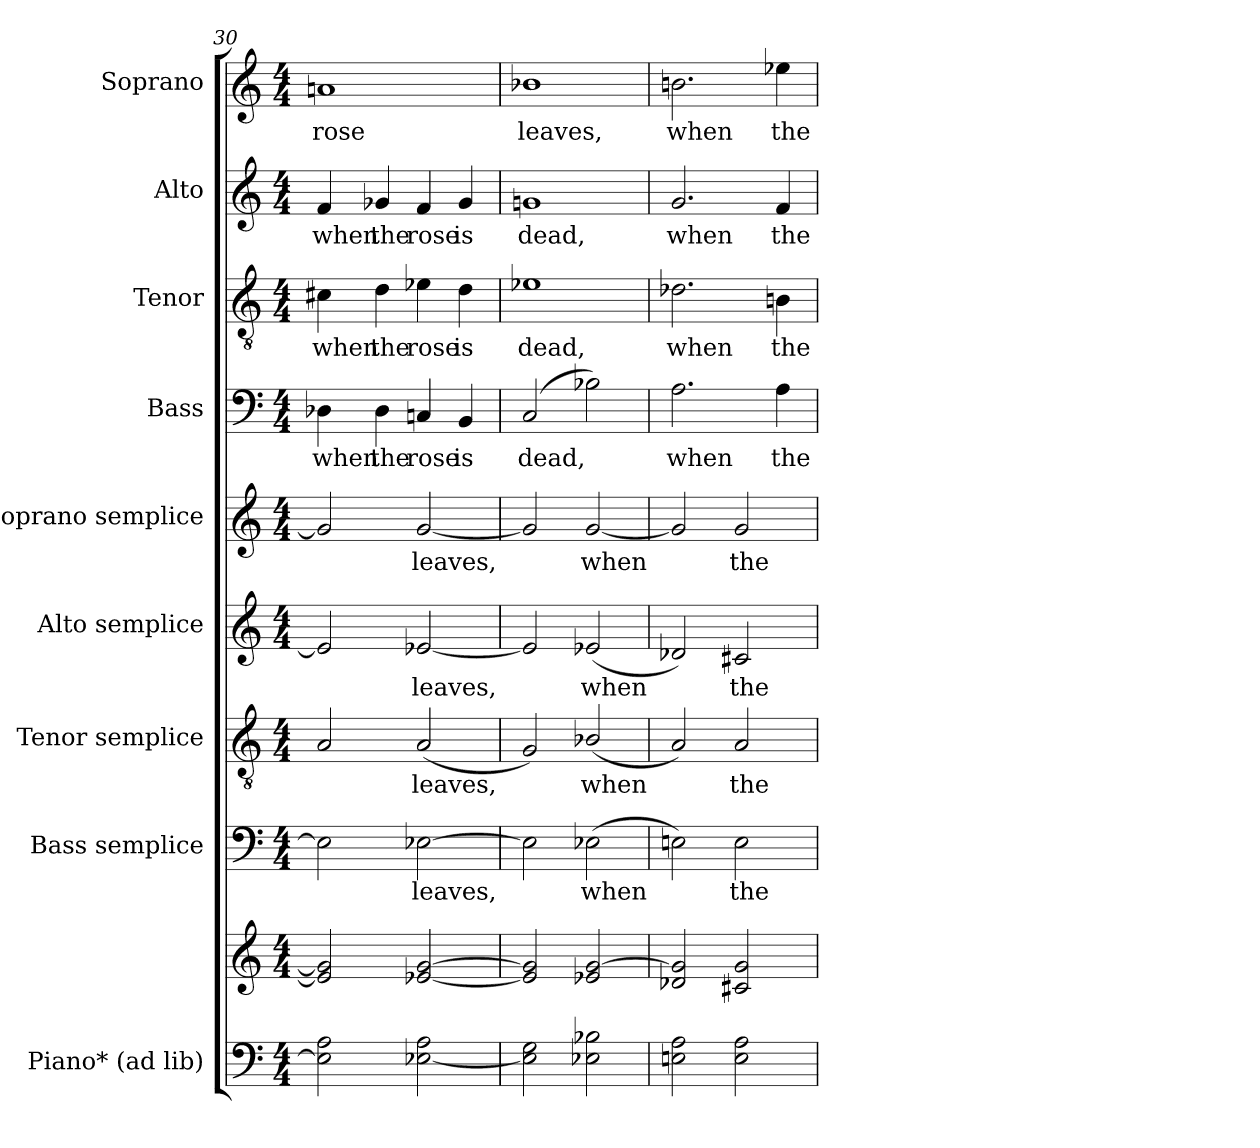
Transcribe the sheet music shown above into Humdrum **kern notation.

**kern	**kern	**kern	**text	**kern	**text	**kern	**text	**kern	**text	**kern	**text	**kern	**text	**kern	**text	**kern	**text
*part9	*part9	*part8	*part8	*part7	*part7	*part6	*part6	*part5	*part5	*part4	*part4	*part3	*part3	*part2	*part2	*part1	*part1
*staff10	*staff9	*staff8	*staff8	*staff7	*staff7	*staff6	*staff6	*staff5	*staff5	*staff4	*staff4	*staff3	*staff3	*staff2	*staff2	*staff1	*staff1
*I"Piano* (ad lib)	*	*I"Bass semplice	*	*I"Tenor semplice	*	*I"Alto semplice	*	*I"Soprano semplice	*	*I"Bass	*	*I"Tenor	*	*I"Alto	*	*I"Soprano	*
*	*	*I'B.	*	*I'T.	*	*I'A.	*	*I'S.	*	*I'B.	*	*I'T.	*	*I'A.	*	*I'S.	*
*clefF4	*clefG2	*clefF4	*	*clefGv2	*	*clefG2	*	*clefG2	*	*clefF4	*	*clefGv2	*	*clefG2	*	*clefG2	*
*	*	*	*	*ITrd7c12	*	*	*	*	*	*	*	*ITrd7c12	*	*	*	*	*
*k[]	*k[]	*k[]	*	*k[]	*	*k[]	*	*k[]	*	*k[]	*	*k[]	*	*k[]	*	*k[]	*
*C:	*C:	*C:	*	*C:	*	*C:	*	*C:	*	*C:	*	*C:	*	*C:	*	*C:	*
*M4/4	*M4/4	*M4/4	*	*M4/4	*	*M4/4	*	*M4/4	*	*M4/4	*	*M4/4	*	*M4/4	*	*M4/4	*
=30	=30	=30	=30	=30	=30	=30	=30	=30	=30	=30	=30	=30	=30	=30	=30	=30	=30
!	!	!	!	!	!	!	!	!	!	!	!LO:LY:b:color=#000000	!	!	!	!	!	!
!	!	!	!	!	!	!	!	!	!	!	!	!	!LO:LY:b:color=#000000	!	!	!	!
!	!	!	!	!	!	!	!	!	!	!	!	!	!	!	!LO:LY:b:color=#000000	!	!
!	!	!	!	!	!	!	!	!	!	!	!	!	!	!	!	!	!LO:LY:b:color=#000000
2E-i\] 2Ai	2e-i/] 2gi]	2E-i\]	.	2AAi/	.	2e-i/]	.	2gi/]	.	4D-Xi\	when	4C#Xi\	when	4fi/	when	1ani	rose
!	!	!	!	!	!	!	!	!	!	!	!LO:LY:b:color=#000000	!	!	!	!	!	!
!	!	!	!	!	!	!	!	!	!	!	!	!	!LO:LY:b:color=#000000	!	!	!	!
!	!	!	!	!	!	!	!	!	!	!	!	!	!	!	!LO:LY:b:color=#000000	!	!
.	.	.	.	.	.	.	.	.	.	4D-i\	the	4Di\	the	4g-Xi/	the	.	.
!	!	!	!LO:LY:b:color=#000000	!	!	!	!	!	!	!	!	!	!	!	!	!	!
!	!	!	!	!	!LO:LY:b:color=#000000	!	!	!	!	!	!	!	!	!	!	!	!
!	!	!	!	!	!	!	!LO:LY:b:color=#000000	!	!	!	!	!	!	!	!	!	!
!	!	!	!	!	!	!	!	!	!LO:LY:b:color=#000000	!	!	!	!	!	!	!	!
!	!	!	!	!	!	!	!	!	!	!	!LO:LY:b:color=#000000	!	!	!	!	!	!
!	!	!	!	!	!	!	!	!	!	!	!	!	!LO:LY:b:color=#000000	!	!	!	!
!	!	!	!	!	!	!	!	!	!	!	!	!	!	!	!LO:LY:b:color=#000000	!	!
[2E-Xi\ 2Ai	[2e-Xi/ [2gi	[2E-Xi\	leaves,	(2AAi/	leaves,	[2e-Xi/	leaves,	[2gi/	leaves,	4Cni/	rose	4E-Xi\	rose	4fi/	rose	.	.
!	!	!	!	!	!	!	!	!	!	!	!LO:LY:b:color=#000000	!	!	!	!	!	!
!	!	!	!	!	!	!	!	!	!	!	!	!	!LO:LY:b:color=#000000	!	!	!	!
!	!	!	!	!	!	!	!	!	!	!	!	!	!	!	!LO:LY:b:color=#000000	!	!
.	.	.	.	.	.	.	.	.	.	4BBi/	is	4Di\	is	4g-i/	is	.	.
=31	=31	=31	=31	=31	=31	=31	=31	=31	=31	=31	=31	=31	=31	=31	=31	=31	=31
!	!	!	!	!	!	!	!	!	!	!	!LO:LY:b:color=#000000	!	!	!	!	!	!
!	!	!	!	!	!	!	!	!	!	!	!	!	!LO:LY:b:color=#000000	!	!	!	!
!	!	!	!	!	!	!	!	!	!	!	!	!	!	!	!LO:LY:b:color=#000000	!	!
!	!	!	!	!	!	!	!	!	!	!	!	!	!	!	!	!	!LO:LY:b:color=#000000
2E-i\] 2Gi	2e-i/] 2gi]	2E-i\]	.	2GGi/)	.	2e-i/]	.	2gi/]	.	(2Ci/	dead,	1E-Xi	dead,	1gni	dead,	1b-Xi	leaves,
!	!	!	!LO:LY:b:color=#000000	!	!	!	!	!	!	!	!	!	!	!	!	!	!
!	!	!	!	!	!LO:LY:b:color=#000000	!	!	!	!	!	!	!	!	!	!	!	!
!	!	!	!	!	!	!	!LO:LY:b:color=#000000	!	!	!	!	!	!	!	!	!	!
!	!	!	!	!	!	!	!	!	!LO:LY:b:color=#000000	!	!	!	!	!	!	!	!
2E-Xi\ 2B-Xi	2e-Xi/ [2gi	(2E-Xi\	when	(2BB-Xi/	when	(2e-Xi/	when	[2gi/	when	2B-Xi\)	.	.	.	.	.	.	.
=32	=32	=32	=32	=32	=32	=32	=32	=32	=32	=32	=32	=32	=32	=32	=32	=32	=32
!	!	!	!	!	!	!	!	!	!	!	!LO:LY:b:color=#000000	!	!	!	!	!	!
!	!	!	!	!	!	!	!	!	!	!	!	!	!LO:LY:b:color=#000000	!	!	!	!
!	!	!	!	!	!	!	!	!	!	!	!	!	!	!	!LO:LY:b:color=#000000	!	!
!	!	!	!	!	!	!	!	!	!	!	!	!	!	!	!	!	!LO:LY:b:color=#000000
2Eni\ 2Ai	2d-Xi/ 2gi]	2Eni\)	.	2AAi/)	.	2d-Xi/)	.	2gi/]	.	2.Ai\	when	2.D-Xi\	when	2.gi/	when	2.bni\	when
!	!	!	!LO:LY:b:color=#000000	!	!	!	!	!	!	!	!	!	!	!	!	!	!
!	!	!	!	!	!LO:LY:b:color=#000000	!	!	!	!	!	!	!	!	!	!	!	!
!	!	!	!	!	!	!	!LO:LY:b:color=#000000	!	!	!	!	!	!	!	!	!	!
!	!	!	!	!	!	!	!	!	!LO:LY:b:color=#000000	!	!	!	!	!	!	!	!
2Ei\ 2Ai	2c#Xi/ 2gi	2Ei\	the	2AAi/	the	2c#Xi/	the	2gi/	the	.	.	.	.	.	.	.	.
!	!	!	!	!	!	!	!	!	!	!	!LO:LY:b:color=#000000	!	!	!	!	!	!
!	!	!	!	!	!	!	!	!	!	!	!	!	!LO:LY:b:color=#000000	!	!	!	!
!	!	!	!	!	!	!	!	!	!	!	!	!	!	!	!LO:LY:b:color=#000000	!	!
!	!	!	!	!	!	!	!	!	!	!	!	!	!	!	!	!	!LO:LY:b:color=#000000
.	.	.	.	.	.	.	.	.	.	4Ai\	the	4BBni\	the	4fi/	the	4ee-Xi\	the
=	=	=	=	=	=	=	=	=	=	=	=	=	=	=	=	=	=
*-	*-	*-	*-	*-	*-	*-	*-	*-	*-	*-	*-	*-	*-	*-	*-	*-	*-
